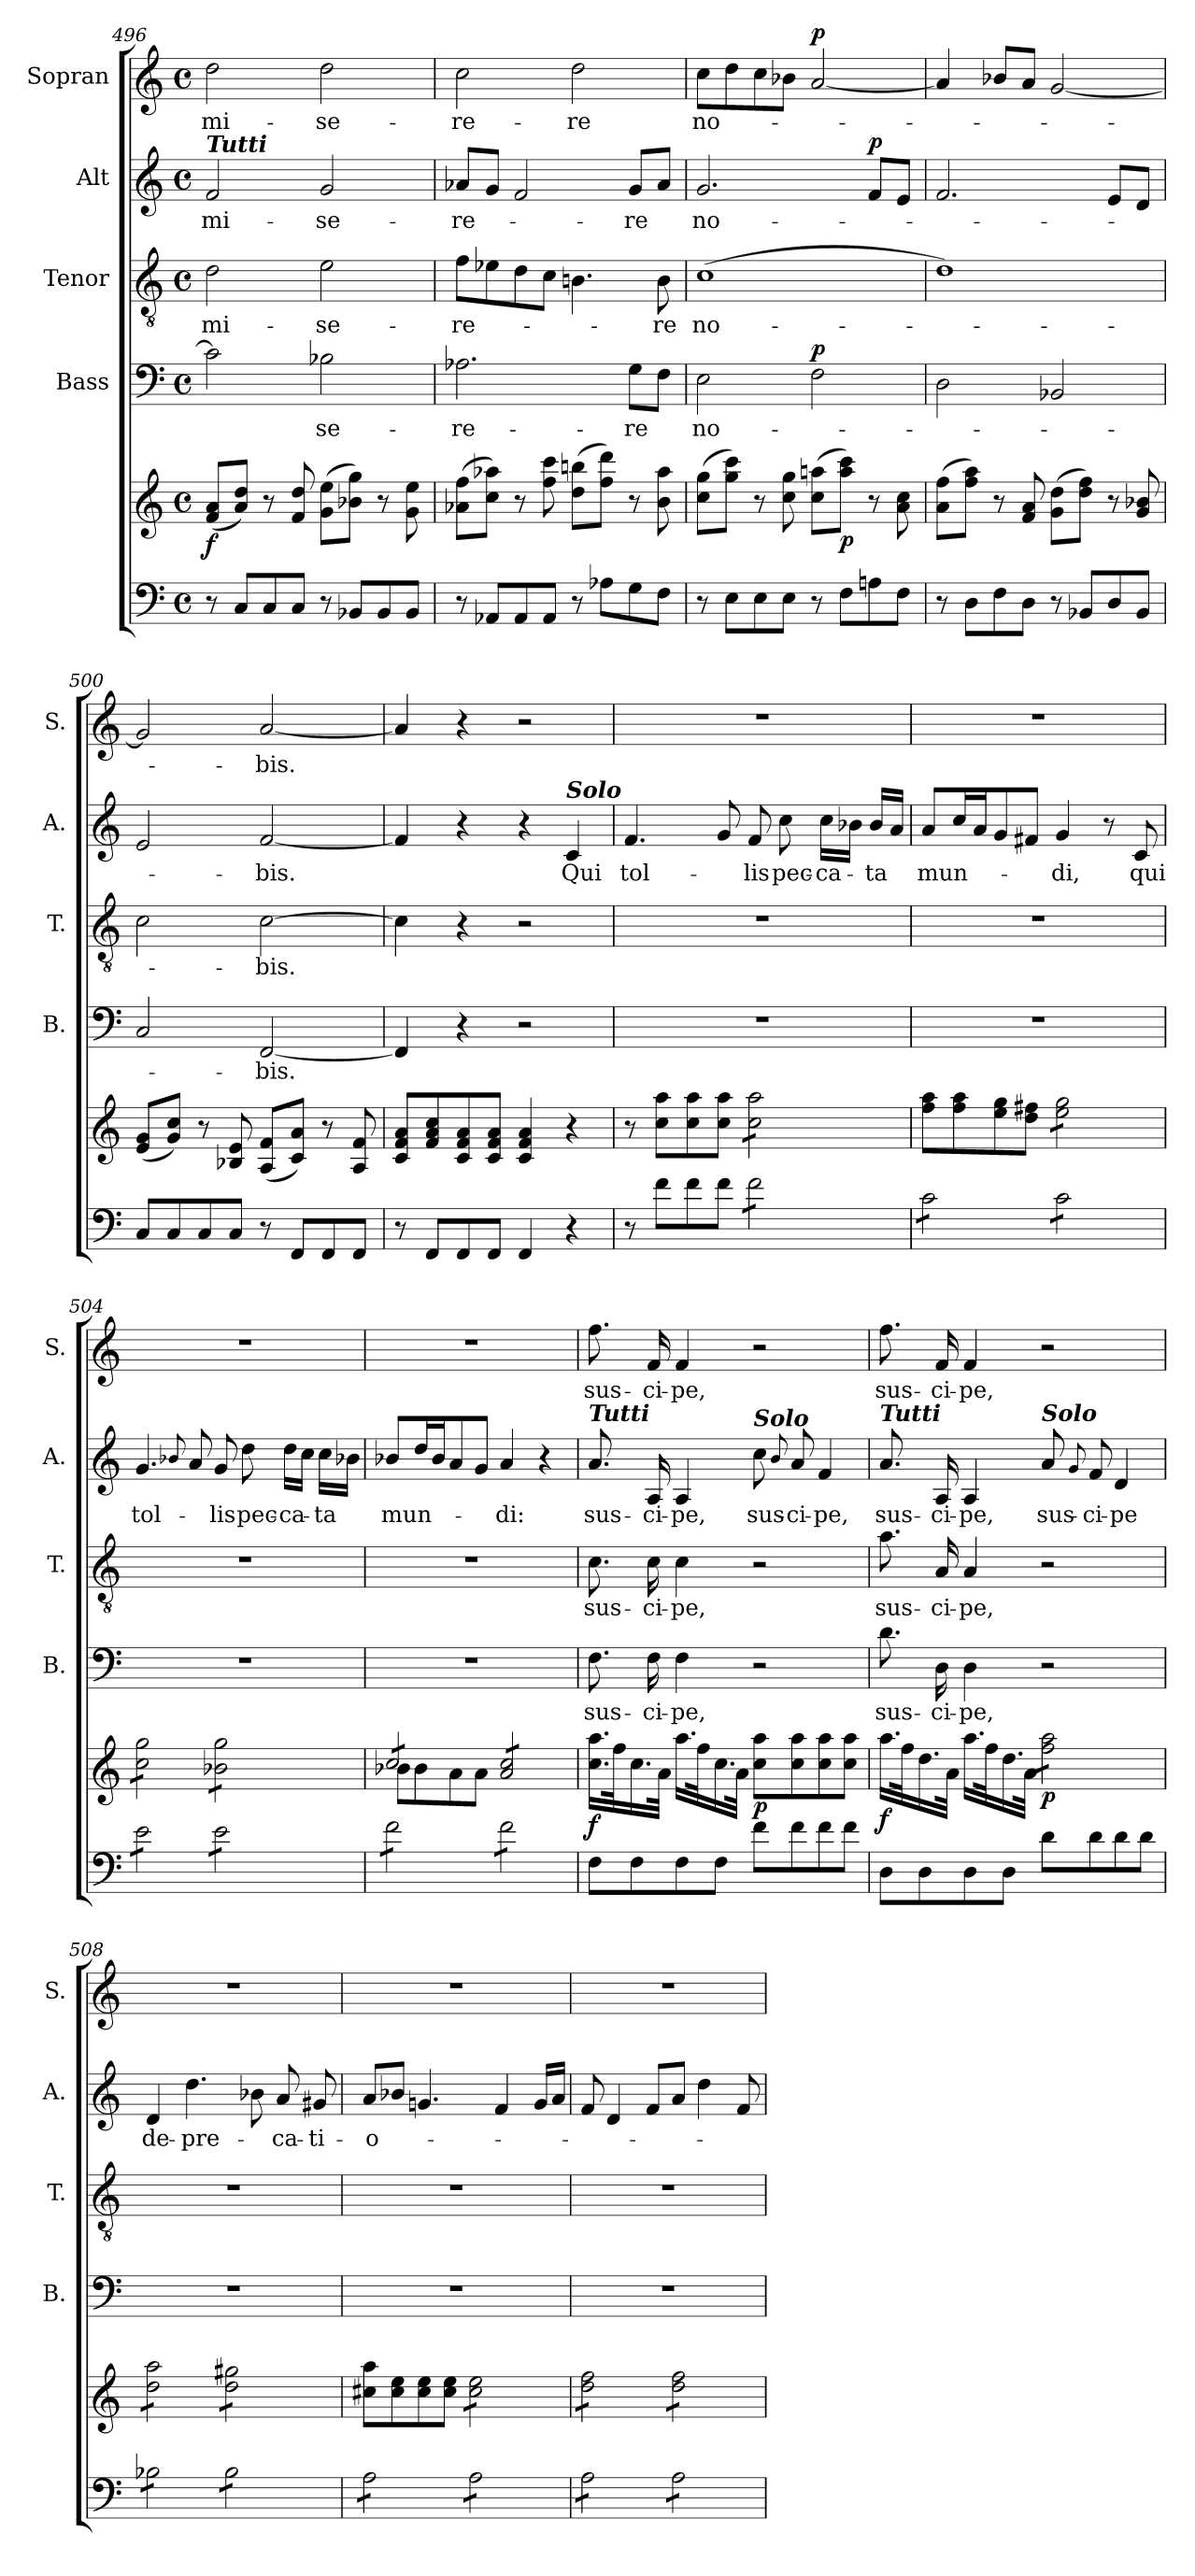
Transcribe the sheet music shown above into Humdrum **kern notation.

**kern	**kern	**dynam	**kern	**text	**dynam	**kern	**text	**kern	**text	**dynam	**kern	**text	**dynam
*part5	*part5	*part5	*part4	*part4	*part4	*part3	*part3	*part2	*part2	*part2	*part1	*part1	*part1
*staff6	*staff5	*staff5/6	*staff4	*staff4	*staff4	*staff3	*staff3	*staff2	*staff2	*staff2	*staff1	*staff1	*staff1
*	*	*	*I"Bass	*	*	*I"Tenor	*	*I"Alt	*	*	*I"Sopran	*	*
*	*	*	*I'B.	*	*	*I'T.	*	*I'A.	*	*	*I'S.	*	*
*clefF4	*clefG2	*	*clefF4	*	*	*clefGv2	*	*clefG2	*	*	*clefG2	*	*
*k[]	*k[]	*	*k[]	*	*	*k[]	*	*k[]	*	*	*k[]	*	*
*C:	*C:	*	*C:	*	*	*C:	*	*C:	*	*	*C:	*	*
*M4/4	*M4/4	*	*M4/4	*	*	*M4/4	*	*M4/4	*	*	*M4/4	*	*
*met(c)	*met(c)	*	*met(c)	*	*	*met(c)	*	*met(c)	*	*	*met(c)	*	*
=496	=496	=496	=496	=496	=496	=496	=496	=496	=496	=496	=496	=496	=496
!	!	!	!	!	!	!	!	!LO:TX:a:Bi:t=Tutti	!	!	!	!	!
!	!	!LO:DY:b	!	!	!	!	!LO:LY:b	!	!LO:LY:b	!	!	!LO:LY:b	!
8r	(<8f/ 8a/L	f	2c\]	.	.	2d\	mi-	2f/	mi-	.	2dd\	mi-	.
8C/L	8a/ 8dd/J)	.	.	.	.	.	.	.	.	.	.	.	.
8C/	8r	.	.	.	.	.	.	.	.	.	.	.	.
8C/J	8f/ 8dd/	.	.	.	.	.	.	.	.	.	.	.	.
!	!	!	!	!LO:LY:b	!	!	!LO:LY:b	!	!LO:LY:b	!	!	!LO:LY:b	!
8r	(>8g\ 8ee\L	.	2B-X\	-se-	.	2e\	-se-	2g/	-se-	.	2dd\	-se-	.
8BB-X/L	8b-X\ 8gg\J)	.	.	.	.	.	.	.	.	.	.	.	.
8BB-/	8r	.	.	.	.	.	.	.	.	.	.	.	.
8BB-/J	8g\ 8ee\	.	.	.	.	.	.	.	.	.	.	.	.
!!LO:LB:g=z
=497	=497	=497	=497	=497	=497	=497	=497	=497	=497	=497	=497	=497	=497
!	!	!	!	!LO:LY:b	!	!	!LO:LY:b	!	!LO:LY:b	!	!	!LO:LY:b	!
8r	(>8a-X\ 8ff\L	.	2.A-X\	-re-	.	8f\L	-re-	8a-X/L	-re-	.	2cc\	-re-	.
8AA-X/L	8cc\ 8aa-X\J)	.	.	.	.	8e-X\	.	8g/J	.	.	.	.	.
8AA-/	8r	.	.	.	.	8d\	.	2f/	.	.	.	.	.
8AA-/J	8ff\ 8ccc\	.	.	.	.	8c\J	.	.	.	.	.	.	.
!	!	!	!	!	!	!	!	!	!	!	!	!LO:LY:b	!
8r	(>8dd\ 8bbn\L	.	.	.	.	4.Bn\	.	.	.	.	2dd\	-re	.
8A-X\L	8ff\ 8ddd\J)	.	.	.	.	.	.	.	.	.	.	.	.
!	!	!	!	!LO:LY:b	!	!	!	!	!LO:LY:b	!	!	!	!
8G\	8r	.	8G\L	-re	.	.	.	8g/L	-re	.	.	.	.
!	!	!	!	!	!	!	!LO:LY:b	!	!	!	!	!	!
8F\J	8b\ 8aa-\	.	8F\J	.	.	8B\	-re	8a-/J	.	.	.	.	.
=498	=498	=498	=498	=498	=498	=498	=498	=498	=498	=498	=498	=498	=498
!	!	!	!	!LO:LY:b	!	!	!LO:LY:b	!	!LO:LY:b	!	!	!LO:LY:b	!
8r	(>8cc\ 8gg\L	.	2E\	no-	.	(>1c	no-	2.g/	no-	.	8cc\L	no-	.
8E\L	8gg\ 8ccc\J)	.	.	.	.	.	.	.	.	.	8dd\	.	.
8E\	8r	.	.	.	.	.	.	.	.	.	8cc\	.	.
8E\J	8cc\ 8gg\	.	.	.	.	.	.	.	.	.	8b-X\J	.	.
!	!	!	!	!	!LO:DY:a	!	!	!	!	!	!	!	!LO:DY:a
8r	(>8cc\ 8aan\L	.	2F\	.	p	.	.	.	.	.	[2a/	.	p
!	!	!LO:DY:b	!	!	!	!	!	!	!	!	!	!	!
8F\L	8aa\ 8ccc\J)	p	.	.	.	.	.	.	.	.	.	.	.
!	!	!	!	!	!	!	!	!	!	!LO:DY:a	!	!	!
8An\	8r	.	.	.	.	.	.	8f/L	.	p	.	.	.
8F\J	8a\ 8cc\	.	.	.	.	.	.	8e/J	.	.	.	.	.
=499	=499	=499	=499	=499	=499	=499	=499	=499	=499	=499	=499	=499	=499
8r	(>8a\ 8ff\L	.	2D\	.	.	1d)	.	2.f/	.	.	4a/]	.	.
8D\L	8ff\ 8aa\J)	.	.	.	.	.	.	.	.	.	.	.	.
8F\	8r	.	.	.	.	.	.	.	.	.	8b-X/L	.	.
8D\J	8f/ 8a/	.	.	.	.	.	.	.	.	.	8a/J	.	.
8r	(>8g\ 8dd\L	.	2BB-X/	.	.	.	.	.	.	.	[2g/	.	.
8BB-X/L	8dd\ 8ff\J)	.	.	.	.	.	.	.	.	.	.	.	.
8D/	8r	.	.	.	.	.	.	8e/L	.	.	.	.	.
8BB-/J	8g/ 8b-X/	.	.	.	.	.	.	8d/J	.	.	.	.	.
=500	=500	=500	=500	=500	=500	=500	=500	=500	=500	=500	=500	=500	=500
8C/L	(<8e/ 8g/L	.	2C/	.	.	2c\	.	2e/	.	.	2g/]	.	.
8C/	8g/ 8cc/J)	.	.	.	.	.	.	.	.	.	.	.	.
8C/	8r	.	.	.	.	.	.	.	.	.	.	.	.
8C/J	8B-X/ 8e/	.	.	.	.	.	.	.	.	.	.	.	.
!	!	!	!	!LO:LY:b	!	!	!LO:LY:b	!	!LO:LY:b	!	!	!LO:LY:b	!
8r	(<8A/ 8f/L	.	[2FF/	-bis.	.	[2c\	-bis.	[2f/	-bis.	.	[2a/	-bis.	.
8FF/L	8c/ 8a/J)	.	.	.	.	.	.	.	.	.	.	.	.
8FF/	8r	.	.	.	.	.	.	.	.	.	.	.	.
8FF/J	8A/ 8f/	.	.	.	.	.	.	.	.	.	.	.	.
=501	=501	=501	=501	=501	=501	=501	=501	=501	=501	=501	=501	=501	=501
8r	8c/ 8f/ 8a/L	.	4FF/]	.	.	4c\]	.	4f/]	.	.	4a/]	.	.
8FF/L	8f/ 8a/ 8cc/	.	.	.	.	.	.	.	.	.	.	.	.
8FF/	8c/ 8f/ 8a/	.	4r	.	.	4r	.	4r	.	.	4r	.	.
8FF/J	8c/ 8f/ 8a/J	.	.	.	.	.	.	.	.	.	.	.	.
4FF/	4c/ 4f/ 4a/	.	2r	.	.	2r	.	4r	.	.	2r	.	.
!	!	!	!	!	!	!	!	!LO:TX:a:Bi:t=Solo	!	!	!	!	!
!	!	!	!	!	!	!	!	!	!LO:LY:b	!	!	!	!
4r	4r	.	.	.	.	.	.	4c/	Qui	.	.	.	.
!!LO:PB:g=z
=502	=502	=502	=502	=502	=502	=502	=502	=502	=502	=502	=502	=502	=502
!	!	!	!	!	!	!	!	!	!LO:LY:b	!	!	!	!
8r	8r	.	1r	.	.	1r	.	4.f/	tol-	.	1r	.	.
8f\L	8cc\ 8aa\L	.	.	.	.	.	.	.	.	.	.	.	.
8f\	8cc\ 8aa\	.	.	.	.	.	.	.	.	.	.	.	.
8f\J	8cc\ 8aa\J	.	.	.	.	.	.	8g/	.	.	.	.	.
!	!	!	!	!	!	!	!	!	!LO:LY:b	!	!	!	!
*tremolo	*	*	*	*	*	*	*	*	*	*	*	*	*
*	*tremolo	*	*	*	*	*	*	*	*	*	*	*	*
8f\L	8cc\ 8aa\L	.	.	.	.	.	.	8f/	-lis	.	.	.	.
!	!	!	!	!	!	!	!	!	!LO:LY:b	!	!	!	!
8f\	8cc\ 8aa\	.	.	.	.	.	.	8cc\	pec-	.	.	.	.
!	!	!	!	!	!	!	!	!	!LO:LY:b	!	!	!	!
8f\	8cc\ 8aa\	.	.	.	.	.	.	16cc\LL	-ca-	.	.	.	.
.	.	.	.	.	.	.	.	16b-X\JJ	.	.	.	.	.
!	!	!	!	!	!	!	!	!	!LO:LY:b	!	!	!	!
8f\J	8cc\ 8aa\J	.	.	.	.	.	.	16b-/LL	-ta	.	.	.	.
*	*Xtremolo	*	*	*	*	*	*	*	*	*	*	*	*
.	.	.	.	.	.	.	.	16a/JJ	.	.	.	.	.
=503	=503	=503	=503	=503	=503	=503	=503	=503	=503	=503	=503	=503	=503
!	!	!	!	!	!	!	!	!	!LO:LY:b	!	!	!	!
8c\L	8ff\ 8aa\L	.	1r	.	.	1r	.	8a/L	mun-	.	1r	.	.
8c\	8ff\ 8aa\	.	.	.	.	.	.	16cc/L	.	.	.	.	.
.	.	.	.	.	.	.	.	16a/J	.	.	.	.	.
8c\	8ee\ 8gg\	.	.	.	.	.	.	8g/	.	.	.	.	.
8c\J	8dd\ 8ff#X\J	.	.	.	.	.	.	8f#X/J	.	.	.	.	.
!	!	!	!	!	!	!	!	!	!LO:LY:b	!	!	!	!
*	*tremolo	*	*	*	*	*	*	*	*	*	*	*	*
8c\L	8ee\ 8gg\L	.	.	.	.	.	.	4g/	-di,	.	.	.	.
8c\	8ee\ 8gg\	.	.	.	.	.	.	.	.	.	.	.	.
8c\	8ee\ 8gg\	.	.	.	.	.	.	8r	.	.	.	.	.
!	!	!	!	!	!	!	!	!	!LO:LY:b	!	!	!	!
8c\J	8ee\ 8gg\J	.	.	.	.	.	.	8c/	qui	.	.	.	.
=504	=504	=504	=504	=504	=504	=504	=504	=504	=504	=504	=504	=504	=504
!	!	!	!	!	!	!	!	!	!LO:LY:b	!	!	!	!
8e\L	8cc\ 8gg\L	.	1r	.	.	1r	.	4.g/	tol-	.	1r	.	.
8e\	8cc\ 8gg\	.	.	.	.	.	.	.	.	.	.	.	.
8e\	8cc\ 8gg\	.	.	.	.	.	.	.	.	.	.	.	.
.	.	.	.	.	.	.	.	8qqb-X/	.	.	.	.	.
8e\J	8cc\ 8gg\J	.	.	.	.	.	.	8a/	.	.	.	.	.
!	!	!	!	!	!	!	!	!	!LO:LY:b	!	!	!	!
8e\L	8b-X\ 8gg\L	.	.	.	.	.	.	8g/	-lis	.	.	.	.
!	!	!	!	!	!	!	!	!	!LO:LY:b	!	!	!	!
8e\	8b-X\ 8gg\	.	.	.	.	.	.	8dd\	pec-	.	.	.	.
!	!	!	!	!	!	!	!	!	!LO:LY:b	!	!	!	!
8e\	8b-X\ 8gg\	.	.	.	.	.	.	16dd\LL	-ca-	.	.	.	.
.	.	.	.	.	.	.	.	16cc\JJ	.	.	.	.	.
!	!	!	!	!	!	!	!	!	!LO:LY:b	!	!	!	!
8e\J	8b-X\ 8gg\J	.	.	.	.	.	.	16cc\LL	-ta	.	.	.	.
.	.	.	.	.	.	.	.	16b-\JJ	.	.	.	.	.
=505	=505	=505	=505	=505	=505	=505	=505	=505	=505	=505	=505	=505	=505
*	*^	*	*	*	*	*	*	*	*	*	*	*	*
!	!	!	!	!	!	!	!	!	!	!LO:LY:b	!	!	!	!
8f\L	8cc/L	8b-X\L	.	1r	.	.	1r	.	8b-X/L	mun-	.	1r	.	.
8f\	8cc/	8b-\	.	.	.	.	.	.	16dd/L	.	.	.	.	.
.	.	.	.	.	.	.	.	.	16b-/J	.	.	.	.	.
8f\	8cc/	8a\	.	.	.	.	.	.	8a/	.	.	.	.	.
8f\J	8cc/J	8a\J	.	.	.	.	.	.	8g/J	.	.	.	.	.
!	!	!	!	!	!	!	!	!	!	!LO:LY:b	!	!	!	!
8f\L	8a/ 8cc/L	2ryy	.	.	.	.	.	.	4a/	-di:	.	.	.	.
8f\	8a/ 8cc/	.	.	.	.	.	.	.	.	.	.	.	.	.
8f\	8a/ 8cc/	.	.	.	.	.	.	.	4r	.	.	.	.	.
8f\J	8a/ 8cc/J	.	.	.	.	.	.	.	.	.	.	.	.	.
*	*Xtremolo	*	*	*	*	*	*	*	*	*	*	*	*	*
*Xtremolo	*	*	*	*	*	*	*	*	*	*	*	*	*	*
*	*v	*v	*	*	*	*	*	*	*	*	*	*	*	*
!!LO:LB:g=z
=506	=506	=506	=506	=506	=506	=506	=506	=506	=506	=506	=506	=506	=506
!	!	!	!	!	!	!	!	!LO:TX:a:Bi:t=Tutti	!	!	!	!	!
!	!	!LO:DY:b	!	!LO:LY:b	!	!	!LO:LY:b	!	!LO:LY:b	!	!	!LO:LY:b	!
8F\L	16.cc\ 16.aa\LL	f	8.F\	sus-	.	8.c\	sus-	8.a/	sus-	.	8.ff\	sus-	.
.	32ff\k	.	.	.	.	.	.	.	.	.	.	.	.
8F\	16.cc\	.	.	.	.	.	.	.	.	.	.	.	.
!	!	!	!	!LO:LY:b	!	!	!LO:LY:b	!	!LO:LY:b	!	!	!LO:LY:b	!
.	.	.	16F\	-ci-	.	16c\	-ci-	16A/	-ci-	.	16f/	-ci-	.
.	32a\JJk	.	.	.	.	.	.	.	.	.	.	.	.
!	!	!	!	!LO:LY:b	!	!	!LO:LY:b	!	!LO:LY:b	!	!	!LO:LY:b	!
8F\	16.aa\LL	.	4F\	-pe,	.	4c\	-pe,	4A/	-pe,	.	4f/	-pe,	.
.	32ff\k	.	.	.	.	.	.	.	.	.	.	.	.
8F\J	16.cc\	.	.	.	.	.	.	.	.	.	.	.	.
.	32a\JJk	.	.	.	.	.	.	.	.	.	.	.	.
!	!	!	!	!	!	!	!	!LO:TX:a:Bi:t=Solo	!	!	!	!	!
!	!	!LO:DY:b	!	!	!	!	!	!	!LO:LY:b	!	!	!	!
8f\L	8cc\ 8aa\L	p	2r	.	.	2r	.	8cc\	sus-	.	2r	.	.
.	.	.	.	.	.	.	.	8qqb/	.	.	.	.	.
!	!	!	!	!	!	!	!	!	!LO:LY:b	!	!	!	!
8f\	8cc\ 8aa\	.	.	.	.	.	.	8a/	-ci-	.	.	.	.
!	!	!	!	!	!	!	!	!	!LO:LY:b	!	!	!	!
8f\	8cc\ 8aa\	.	.	.	.	.	.	4f/	-pe,	.	.	.	.
8f\J	8cc\ 8aa\J	.	.	.	.	.	.	.	.	.	.	.	.
=507	=507	=507	=507	=507	=507	=507	=507	=507	=507	=507	=507	=507	=507
!	!	!	!	!	!	!	!	!LO:TX:a:Bi:t=Tutti	!	!	!	!	!
!	!	!LO:DY:b	!	!LO:LY:b	!	!	!LO:LY:b	!	!LO:LY:b	!	!	!LO:LY:b	!
8D\L	16.aa\LL	f	8.d\	sus-	.	8.a\	sus-	8.a/	sus-	.	8.ff\	sus-	.
.	32ff\k	.	.	.	.	.	.	.	.	.	.	.	.
8D\	16.dd\	.	.	.	.	.	.	.	.	.	.	.	.
!	!	!	!	!LO:LY:b	!	!	!LO:LY:b	!	!LO:LY:b	!	!	!LO:LY:b	!
.	.	.	16D\	-ci-	.	16A/	-ci-	16A/	-ci-	.	16f/	-ci-	.
.	32a\JJk	.	.	.	.	.	.	.	.	.	.	.	.
!	!	!	!	!LO:LY:b	!	!	!LO:LY:b	!	!LO:LY:b	!	!	!LO:LY:b	!
8D\	16.aa\LL	.	4D\	-pe,	.	4A/	-pe,	4A/	-pe,	.	4f/	-pe,	.
.	32ff\k	.	.	.	.	.	.	.	.	.	.	.	.
8D\J	16.dd\	.	.	.	.	.	.	.	.	.	.	.	.
.	32a\JJk	.	.	.	.	.	.	.	.	.	.	.	.
!	!	!	!	!	!	!	!	!LO:TX:a:Bi:t=Solo	!	!	!	!	!
!	!	!LO:DY:b	!	!	!	!	!	!	!LO:LY:b	!	!	!	!
*	*tremolo	*	*	*	*	*	*	*	*	*	*	*	*
8d\L	8ff\ 8aa\L	p	2r	.	.	2r	.	8a/	sus-	.	2r	.	.
.	.	.	.	.	.	.	.	8qqg/	.	.	.	.	.
!	!	!	!	!	!	!	!	!	!LO:LY:b	!	!	!	!
8d\	8ff\ 8aa\	.	.	.	.	.	.	8f/	-ci-	.	.	.	.
!	!	!	!	!	!	!	!	!	!LO:LY:b	!	!	!	!
8d\	8ff\ 8aa\	.	.	.	.	.	.	4d/	-pe	.	.	.	.
8d\J	8ff\ 8aa\J	.	.	.	.	.	.	.	.	.	.	.	.
=508	=508	=508	=508	=508	=508	=508	=508	=508	=508	=508	=508	=508	=508
!	!	!	!	!	!	!	!	!	!LO:LY:b	!	!	!	!
*tremolo	*	*	*	*	*	*	*	*	*	*	*	*	*
8B-X\L	8dd\ 8aa\L	.	1r	.	.	1r	.	4d/	de-	.	1r	.	.
8B-X\	8dd\ 8aa\	.	.	.	.	.	.	.	.	.	.	.	.
!	!	!	!	!	!	!	!	!	!LO:LY:b	!	!	!	!
8B-X\	8dd\ 8aa\	.	.	.	.	.	.	4.dd\	-pre-	.	.	.	.
8B-X\J	8dd\ 8aa\J	.	.	.	.	.	.	.	.	.	.	.	.
8B-\L	8dd\ 8gg#X\L	.	.	.	.	.	.	.	.	.	.	.	.
8B-\	8dd\ 8gg#X\	.	.	.	.	.	.	8b-X\	.	.	.	.	.
!	!	!	!	!	!	!	!	!	!LO:LY:b	!	!	!	!
8B-\	8dd\ 8gg#X\	.	.	.	.	.	.	8a/	-ca-	.	.	.	.
!	!	!	!	!	!	!	!	!	!LO:LY:b	!	!	!	!
8B-\J	8dd\ 8gg#X\J	.	.	.	.	.	.	8g#X/	-ti-	.	.	.	.
*	*Xtremolo	*	*	*	*	*	*	*	*	*	*	*	*
=509	=509	=509	=509	=509	=509	=509	=509	=509	=509	=509	=509	=509	=509
!	!	!	!	!	!	!	!	!	!LO:LY:b	!	!	!	!
8A\L	8cc#X\ 8aa\L	.	1r	.	.	1r	.	8a/L	-o-	.	1r	.	.
8A\	8cc#\ 8ee\	.	.	.	.	.	.	8b-X/J	.	.	.	.	.
8A\	8cc#\ 8ee\	.	.	.	.	.	.	4.gn/	.	.	.	.	.
8A\J	8cc#\ 8ee\J	.	.	.	.	.	.	.	.	.	.	.	.
*	*tremolo	*	*	*	*	*	*	*	*	*	*	*	*
8A\L	8cc#\ 8ee\L	.	.	.	.	.	.	.	.	.	.	.	.
8A\	8cc#\ 8ee\	.	.	.	.	.	.	4f/	.	.	.	.	.
8A\	8cc#\ 8ee\	.	.	.	.	.	.	.	.	.	.	.	.
8A\J	8cc#\ 8ee\J	.	.	.	.	.	.	16g/LL	.	.	.	.	.
.	.	.	.	.	.	.	.	16a/JJ	.	.	.	.	.
!!LO:PB:g=z
=510	=510	=510	=510	=510	=510	=510	=510	=510	=510	=510	=510	=510	=510
8A\L	8dd\ 8ff\L	.	1r	.	.	1r	.	8f/	.	.	1r	.	.
8A\	8dd\ 8ff\	.	.	.	.	.	.	4d/	.	.	.	.	.
8A\	8dd\ 8ff\	.	.	.	.	.	.	.	.	.	.	.	.
8A\J	8dd\ 8ff\J	.	.	.	.	.	.	8f/L	.	.	.	.	.
8A\L	8dd\ 8ff\L	.	.	.	.	.	.	8a/J	.	.	.	.	.
8A\	8dd\ 8ff\	.	.	.	.	.	.	4dd\	.	.	.	.	.
8A\	8dd\ 8ff\	.	.	.	.	.	.	.	.	.	.	.	.
8A\J	8dd\ 8ff\J	.	.	.	.	.	.	8f/	.	.	.	.	.
*	*Xtremolo	*	*	*	*	*	*	*	*	*	*	*	*
*Xtremolo	*	*	*	*	*	*	*	*	*	*	*	*	*
=	=	=	=	=	=	=	=	=	=	=	=	=	=
*-	*-	*-	*-	*-	*-	*-	*-	*-	*-	*-	*-	*-	*-
